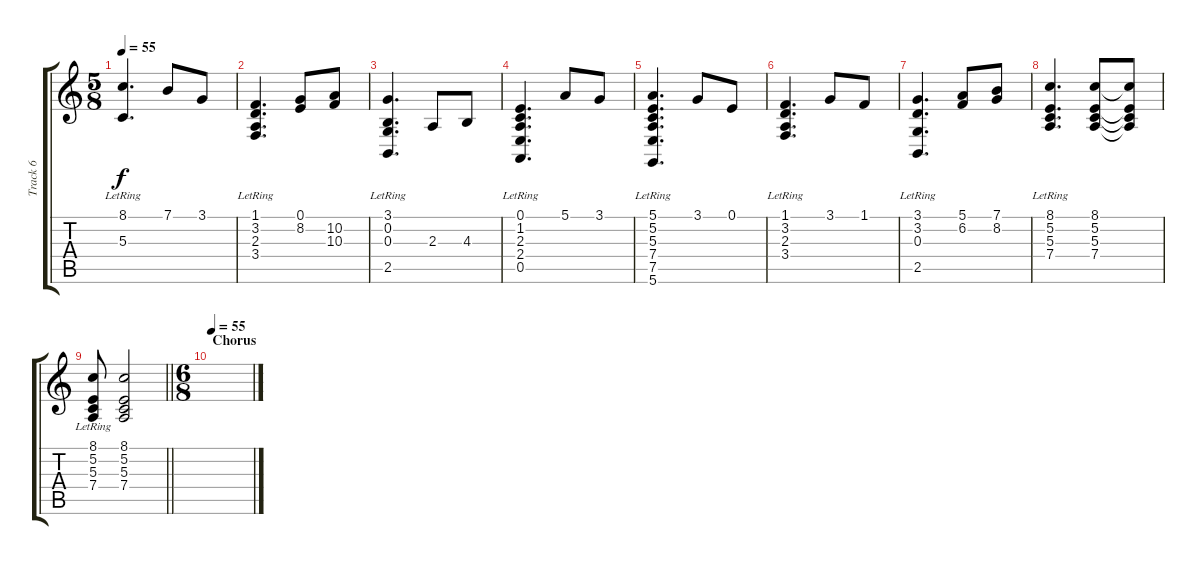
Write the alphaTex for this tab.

\track ("Track 6" "Track 6") {instrument acousticgrandpiano}
\staff {score tabs}
\tuning (E4 B3 G3 D3 A2 D2) {hide}
\ts (5 8)
\tempo 55
\clef g2
\ks c
(8.1 5.3{lr}).4{d dy f} 7.1.8 3.1.8 |
(1.1{lr} 3.2{lr} 2.3{lr} 3.4{lr}).4{d} (0.1 8.2).8 (10.2 10.3).8 |
(3.1 0.2 0.3{lr} 2.5{lr}).4{d} 2.3.8 4.3.8 |
(0.1{lr} 1.2{lr} 2.3{lr} 2.4{lr} 0.5{lr}).4{d} 5.1.8 3.1.8 |
(5.1 5.2{lr} 5.3{lr} 7.4{lr} 7.5 5.6{lr}).4{d} 3.1.8 0.1.8 |
(1.1{lr} 3.2 2.3 3.4).4{d} 3.1.8 1.1.8 |
(3.1 3.2{lr} 0.3{lr} 2.5{lr}).4{d} (5.1 6.2).8 (7.1 8.2).8 |
(8.1 5.2 5.3 7.4{lr}).4{d} (8.1 5.2 5.3 7.4).8 (8.1{t} 5.2{t} 5.3{t} 7.4{t}).8 |
\barLineRight lightlight
(8.1 5.2{lr} 5.3{lr} 7.4).8 (8.1 5.2 5.3 7.4).2 |
\ts (6 8)
\section ("" "Chorus")
\tempo 55
